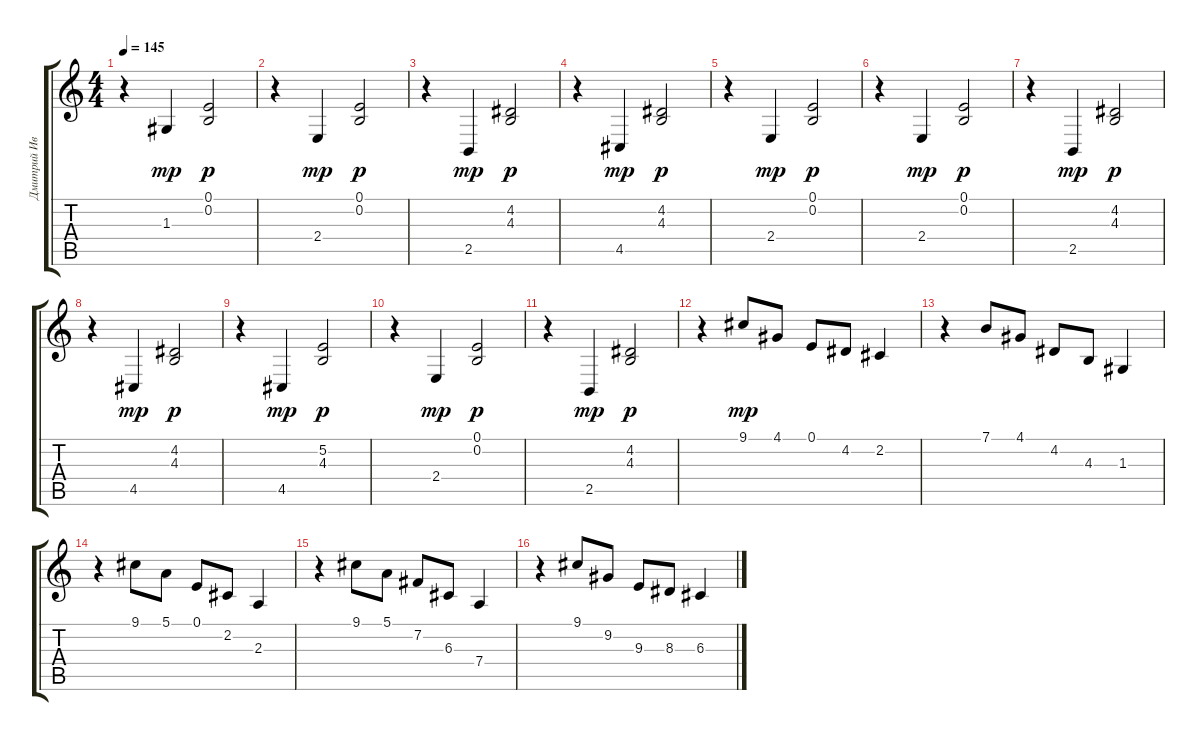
\track ("Дмитрий Иванов" "Дмитрий Ив") {instrument orchestralharp}
\staff {score tabs}
\tuning (E4 B3 G3 D3 A2 E2) {hide}
\ts (4 4)
\tempo 145
\clef g2
\ks c
r.4{dy p} 1.3.4{dy mp} (0.1 0.2).2{dy p} |
r.4 2.4.4{dy mp} (0.1 0.2).2{dy p} |
r.4 2.5.4{dy mp} (4.2 4.3).2{dy p} |
r.4 4.5.4{dy mp} (4.2 4.3).2{dy p} |
r.4 2.4.4{dy mp} (0.1 0.2).2{dy p} |
r.4 2.4.4{dy mp} (0.1 0.2).2{dy p} |
r.4 2.5.4{dy mp} (4.2 4.3).2{dy p} |
r.4 4.5.4{dy mp} (4.2 4.3).2{dy p} |
r.4 4.5.4{dy mp} (5.2 4.3).2{dy p} |
r.4 2.4.4{dy mp} (0.1 0.2).2{dy p} |
r.4 2.5.4{dy mp} (4.2 4.3).2{dy p} |
r.4 9.1.8{dy mp} 4.1.8 0.1.8 4.2.8 2.2.4 |
r.4 7.1.8 4.1.8 4.2.8 4.3.8 1.3.4 |
r.4 9.1.8 5.1.8 0.1.8 2.2.8 2.3.4 |
r.4 9.1.8 5.1.8 7.2.8 6.3.8 7.4.4 |
r.4 9.1.8 9.2.8 9.3.8 8.3.8 6.3.4
